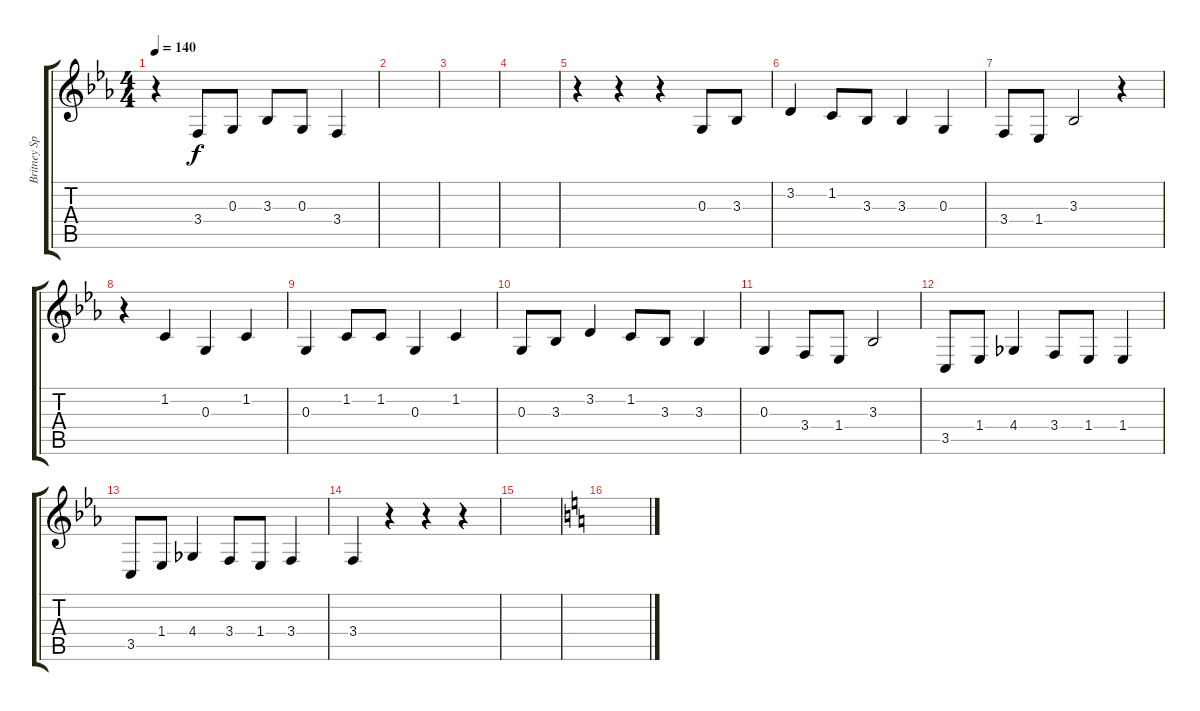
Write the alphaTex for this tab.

\track ("Britney Spears" "Britney Sp") {instrument shakuhachi}
\staff {score tabs}
\tuning (E4 B3 G3 D3 A2 E2) {hide}
\ts (4 4)
\tempo 140
\clef g2
\ks eb
r.4{dy f} 3.4.8 0.3.8 3.3.8 0.3.8 3.4.4 |
|
|
|
r.4 r.4 r.4 0.3.8 3.3.8 |
3.2.4 1.2.8 3.3.8 3.3.4 0.3.4 |
3.4.8 1.4.8 3.3.2 r.4 |
r.4 1.2.4 0.3.4 1.2.4 |
0.3.4 1.2.8 1.2.8 0.3.4 1.2.4 |
0.3.8 3.3.8 3.2.4 1.2.8 3.3.8 3.3.4 |
0.3.4 3.4.8 1.4.8 3.3.2 |
3.5.8 1.4.8 4.4.4 3.4.8 1.4.8 1.4.4 |
3.5.8 1.4.8 4.4.4 3.4.8 1.4.8 3.4.4 |
3.4.4 r.4 r.4 r.4 |
|
\ks c
